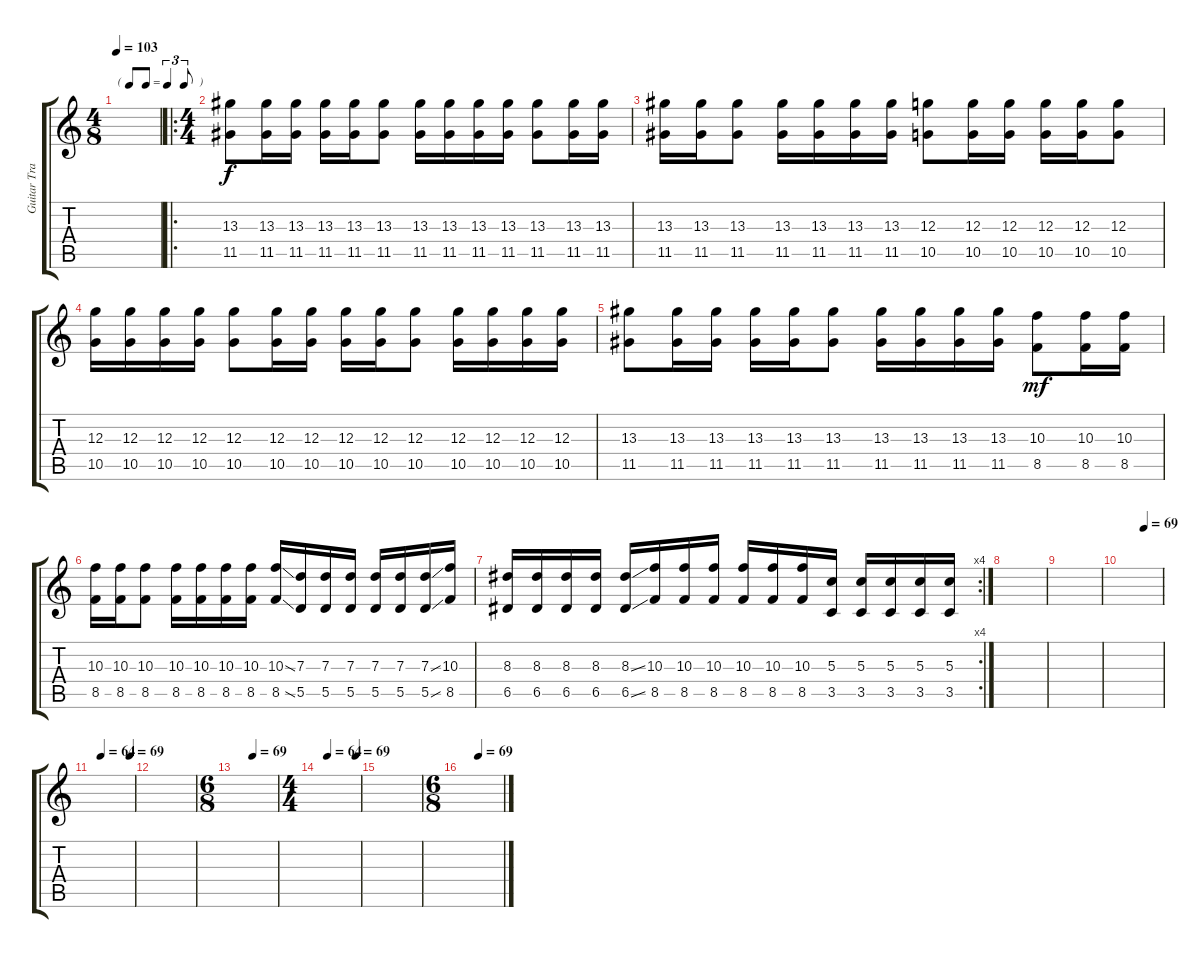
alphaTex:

\track ("Guitar Track 1" "Guitar Tra") {instrument overdrivenguitar}
\staff {score tabs}
\tuning (E4 B3 G3 D3 A2 E2) {hide}
\ts (4 8)
\tf triplet8th
\tempo 103
\clef g2
\ks c
|
\ro
\ts (4 4)
(13.3 11.5).8 (13.3 11.5).16 (13.3 11.5).16 (13.3 11.5).16 (13.3 11.5).16 (13.3 11.5).8 (13.3 11.5).16 (13.3 11.5).16 (13.3 11.5).16 (13.3 11.5).16 (13.3 11.5).8 (13.3 11.5).16 (13.3 11.5).16 |
(13.3 11.5).16 (13.3 11.5).16 (13.3 11.5).8 (13.3 11.5).16 (13.3 11.5).16 (13.3 11.5).16 (13.3 11.5).16 (12.3 10.5).8 (12.3 10.5).16 (12.3 10.5).16 (12.3 10.5).16 (12.3 10.5).16 (12.3 10.5).8 |
(12.3 10.5).16 (12.3 10.5).16 (12.3 10.5).16 (12.3 10.5).16 (12.3 10.5).8 (12.3 10.5).16 (12.3 10.5).16 (12.3 10.5).16 (12.3 10.5).16 (12.3 10.5).8 (12.3 10.5).16 (12.3 10.5).16 (12.3 10.5).16 (12.3 10.5).16 |
(13.3 11.5).8 (13.3 11.5).16 (13.3 11.5).16 (13.3 11.5).16 (13.3 11.5).16 (13.3 11.5).8 (13.3 11.5).16 (13.3 11.5).16 (13.3 11.5).16 (13.3 11.5).16 (10.3 8.5).8{dy mf} (10.3 8.5).16 (10.3 8.5).16 |
(10.3 8.5).16 (10.3 8.5).16 (10.3 8.5).8 (10.3 8.5).16 (10.3 8.5).16 (10.3 8.5).16 (10.3 8.5).16 (10.3{ss} 8.5{ss}).16 (7.3 5.5).16 (7.3 5.5).16 (7.3 5.5).16 (7.3 5.5).16 (7.3 5.5).16 (7.3{ss} 5.5{ss}).16 (10.3 8.5).16 |
\rc 4
(8.3 6.5).16 (8.3 6.5).16 (8.3 6.5).16 (8.3 6.5).16 (8.3{ss} 6.5{ss}).16 (10.3 8.5).16 (10.3 8.5).16 (10.3 8.5).16 (10.3 8.5).16 (10.3 8.5).16 (10.3 8.5).16 (5.3 3.5).16 (5.3 3.5).16 (5.3 3.5).16 (5.3 3.5).16 (5.3 3.5).16 |
|
|
\tempo (69 0.5625)
|
\tempo (64 0.21875)
\tempo (69 0.90625)
|
|
\ts (6 8)
\tempo (69 0.4166666666666667)
|
\ts (4 4)
\tempo (64 0.21875)
\tempo (69 0.90625)
|
|
\ts (6 8)
\tempo (69 0.4166666666666667)
